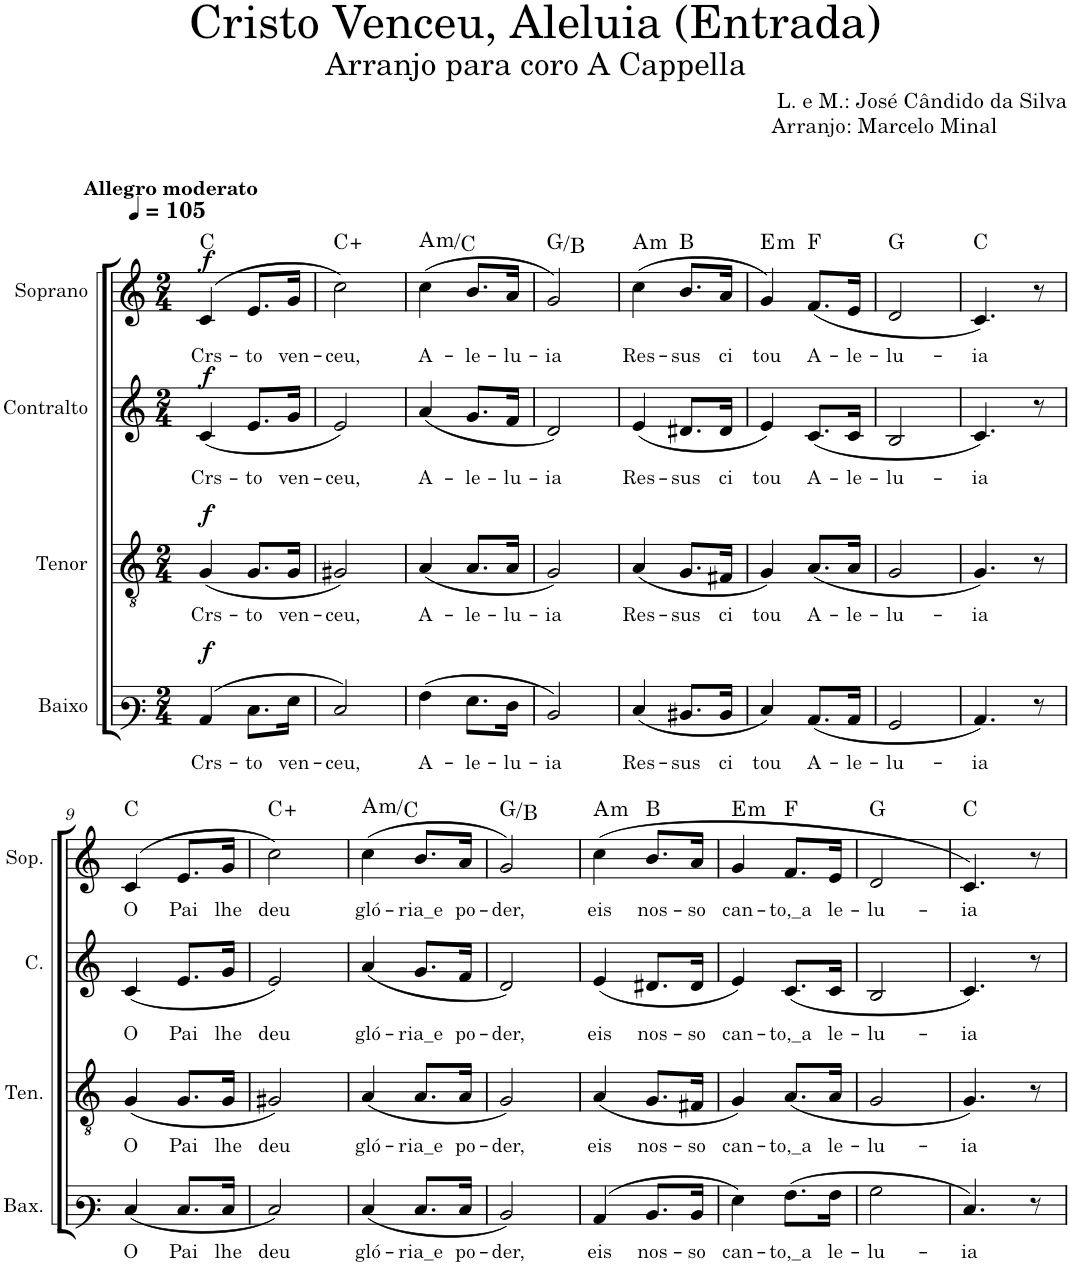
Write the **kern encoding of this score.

**kern	**text	**dynam	**kern	**text	**dynam	**kern	**text	**dynam	**kern	**text	**dynam	**harte
*part4	*part4	*part4	*part3	*part3	*part3	*part2	*part2	*part2	*part1	*part1	*part1	*part1
*staff4	*staff4	*staff4	*staff3	*staff3	*staff3	*staff2	*staff2	*staff2	*staff1	*staff1	*staff1	*
*I"Baixo	*	*	*I"Tenor	*	*	*I"Contralto	*	*	*I"Soprano	*	*	*
*I'Bax.	*	*	*I'Ten.	*	*	*I'C.	*	*	*I'Sop.	*	*	*
*clefF3	*	*	*clefGv2	*	*	*clefG2	*	*	*clefG2	*	*	*
*k[]	*	*	*k[]	*	*	*k[]	*	*	*k[]	*	*	*
*M2/4	*	*	*M2/4	*	*	*M2/4	*	*	*M2/4	*	*	*
=1	=1	=1	=1	=1	=1	=1	=1	=1	=1	=1	=1	=1
!	!	!	!	!	!	!	!	!	!LO:TX:a:B:t=Allegro moderato	!	!	!
!	!LO:LY:b	!LO:DY:a	!	!LO:LY:b	!LO:DY:a	!	!LO:LY:b	!LO:DY:b	!	!LO:LY:b	!LO:DY:b	!
(4C/	Crs-	f	(4G/	Crs-	f	(4c/	Crs-	f	(4c/	Crs-	f	C:maj
!	!LO:LY:b	!	!	!LO:LY:b	!	!	!LO:LY:b	!	!	!LO:LY:b	!	!
8.E\L	-to	.	8.G/L	-to	.	8.e/L	-to	.	8.e/L	-to	.	.
!	!LO:LY:b	!	!	!LO:LY:b	!	!	!LO:LY:b	!	!	!LO:LY:b	!	!
16G\Jk	ven-	.	16G/Jk	ven-	.	16g/Jk	ven-	.	16g/Jk	ven-	.	.
=2	=2	=2	=2	=2	=2	=2	=2	=2	=2	=2	=2	=2
!	!LO:LY:b	!	!	!LO:LY:b	!	!	!LO:LY:b	!	!	!LO:LY:b	!	!
2E/)	-ceu,	.	2G#X/)	-ceu,	.	2e/)	-ceu,	.	2cc\)	-ceu,	.	C:aug
=3	=3	=3	=3	=3	=3	=3	=3	=3	=3	=3	=3	=3
!	!LO:LY:b	!	!	!LO:LY:b	!	!	!LO:LY:b	!	!	!LO:LY:b	!	!LO:H:kt=m
(4A\	A-	.	(4A/	A-	.	(4a/	A-	.	(4cc\	A-	.	A:min/b3
!	!LO:LY:b	!	!	!LO:LY:b	!	!	!LO:LY:b	!	!	!LO:LY:b	!	!
8.G\L	-le-	.	8.A/L	-le-	.	8.g/L	-le-	.	8.b/L	-le-	.	.
!	!LO:LY:b	!	!	!LO:LY:b	!	!	!LO:LY:b	!	!	!LO:LY:b	!	!
16F\Jk	-lu-	.	16A/Jk	-lu-	.	16f/Jk	-lu-	.	16a/Jk	-lu-	.	.
=4	=4	=4	=4	=4	=4	=4	=4	=4	=4	=4	=4	=4
!	!LO:LY:b	!	!	!LO:LY:b	!	!	!LO:LY:b	!	!	!LO:LY:b	!	!
2D/)	-ia	.	2G/)	-ia	.	2d/)	-ia	.	2g/)	-ia	.	G:maj/3
=5	=5	=5	=5	=5	=5	=5	=5	=5	=5	=5	=5	=5
!	!LO:LY:b	!	!	!LO:LY:b	!	!	!LO:LY:b	!	!	!LO:LY:b	!	!LO:H:kt=m
(4E/	Res-	.	(4A/	Res-	.	(4e/	Res-	.	(4cc\	Res-	.	A:min
!	!LO:LY:b	!	!	!LO:LY:b	!	!	!LO:LY:b	!	!	!LO:LY:b	!	!
8.D#X/L	-sus	.	8.G/L	-sus	.	8.d#X/L	-sus	.	8.b/L	-sus	.	B:maj
!	!LO:LY:b	!	!	!LO:LY:b	!	!	!LO:LY:b	!	!	!LO:LY:b	!	!
16D#/Jk	ci	.	16F#X/Jk	ci	.	16d#/Jk	ci	.	16a/Jk	ci	.	.
=6	=6	=6	=6	=6	=6	=6	=6	=6	=6	=6	=6	=6
!	!LO:LY:b	!	!	!LO:LY:b	!	!	!LO:LY:b	!	!	!LO:LY:b	!	!LO:H:kt=m
4E/)	tou	.	4G/)	tou	.	4e/)	tou	.	4g/)	tou	.	E:min
!	!LO:LY:b	!	!	!LO:LY:b	!	!	!LO:LY:b	!	!	!LO:LY:b	!	!
(8.C/L	A-	.	(8.A/L	A-	.	(8.c/L	A-	.	(8.f/L	A-	.	F:maj
!	!LO:LY:b	!	!	!LO:LY:b	!	!	!LO:LY:b	!	!	!LO:LY:b	!	!
16C/Jk	-le-	.	16A/Jk	-le-	.	16c/Jk	-le-	.	16e/Jk	-le-	.	.
=7	=7	=7	=7	=7	=7	=7	=7	=7	=7	=7	=7	=7
!	!LO:LY:b	!	!	!LO:LY:b	!	!	!LO:LY:b	!	!	!LO:LY:b	!	!
2BB/	-lu-	.	2G/	-lu-	.	2B/	-lu-	.	2d/	-lu-	.	G:maj
=8	=8	=8	=8	=8	=8	=8	=8	=8	=8	=8	=8	=8
!	!LO:LY:b	!	!	!LO:LY:b	!	!	!LO:LY:b	!	!	!LO:LY:b	!	!
4.C/)	-ia	.	4.G/)	-ia	.	4.c/)	-ia	.	4.c/)	-ia	.	C:maj
8r	.	.	8r	.	.	8r	.	.	8r	.	.	.
!!LO:LB:g=z
=9	=9	=9	=9	=9	=9	=9	=9	=9	=9	=9	=9	=9
!	!LO:LY:b	!	!	!LO:LY:b	!	!	!LO:LY:b	!	!	!LO:LY:b	!	!
(4E/	O	.	(4G/	O	.	(4c/	O	.	(4c/	O	.	C:maj
!	!LO:LY:b	!	!	!LO:LY:b	!	!	!LO:LY:b	!	!	!LO:LY:b	!	!
8.E/L	Pai	.	8.G/L	Pai	.	8.e/L	Pai	.	8.e/L	Pai	.	.
!	!LO:LY:b	!	!	!LO:LY:b	!	!	!LO:LY:b	!	!	!LO:LY:b	!	!
16E/Jk	lhe	.	16G/Jk	lhe	.	16g/Jk	lhe	.	16g/Jk	lhe	.	.
=10	=10	=10	=10	=10	=10	=10	=10	=10	=10	=10	=10	=10
!	!LO:LY:b	!	!	!LO:LY:b	!	!	!LO:LY:b	!	!	!LO:LY:b	!	!
2E/)	deu	.	2G#X/)	deu	.	2e/)	deu	.	2cc\)	deu	.	C:aug
=11	=11	=11	=11	=11	=11	=11	=11	=11	=11	=11	=11	=11
!	!LO:LY:b	!	!	!LO:LY:b	!	!	!LO:LY:b	!	!	!LO:LY:b	!	!LO:H:kt=m
(4E/	gló-	.	(4A/	gló-	.	(4a/	gló-	.	(4cc\	gló-	.	A:min/b3
!	!LO:LY:b	!	!	!LO:LY:b	!	!	!LO:LY:b	!	!	!LO:LY:b	!	!
8.E/L	-ria_e	.	8.A/L	-ria_e	.	8.g/L	-ria_e	.	8.b/L	-ria_e	.	.
!	!LO:LY:b	!	!	!LO:LY:b	!	!	!LO:LY:b	!	!	!LO:LY:b	!	!
16E/Jk	po-	.	16A/Jk	po-	.	16f/Jk	po-	.	16a/Jk	po-	.	.
=12	=12	=12	=12	=12	=12	=12	=12	=12	=12	=12	=12	=12
!	!LO:LY:b	!	!	!LO:LY:b	!	!	!LO:LY:b	!	!	!LO:LY:b	!	!
2D/)	-der,	.	2G/)	-der,	.	2d/)	-der,	.	2g/)	-der,	.	G:maj/3
=13	=13	=13	=13	=13	=13	=13	=13	=13	=13	=13	=13	=13
!	!LO:LY:b	!	!	!LO:LY:b	!	!	!LO:LY:b	!	!	!LO:LY:b	!	!LO:H:kt=m
(4C/	eis	.	(4A/	eis	.	(4e/	eis	.	(4cc\	eis	.	A:min
!	!LO:LY:b	!	!	!LO:LY:b	!	!	!LO:LY:b	!	!	!LO:LY:b	!	!
8.D/L	nos-	.	8.G/L	nos-	.	8.d#X/L	nos-	.	8.b/L	nos-	.	B:maj
!	!LO:LY:b	!	!	!LO:LY:b	!	!	!LO:LY:b	!	!	!LO:LY:b	!	!
16D/Jk	-so	.	16F#X/Jk	-so	.	16d#/Jk	-so	.	16a/Jk	-so	.	.
=14	=14	=14	=14	=14	=14	=14	=14	=14	=14	=14	=14	=14
!	!LO:LY:b	!	!	!LO:LY:b	!	!	!LO:LY:b	!	!	!LO:LY:b	!	!LO:H:kt=m
4G\)	can-	.	4G/)	can-	.	4e/)	can-	.	4g/	can-	.	E:min
!	!LO:LY:b	!	!	!LO:LY:b	!	!	!LO:LY:b	!	!	!LO:LY:b	!	!
(8.A\L	-to,_a	.	(8.A/L	-to,_a	.	(8.c/L	-to,_a	.	8.f/L	-to,_a	.	F:maj
!	!LO:LY:b	!	!	!LO:LY:b	!	!	!LO:LY:b	!	!	!LO:LY:b	!	!
16A\Jk	le-	.	16A/Jk	le-	.	16c/Jk	le-	.	16e/Jk	le-	.	.
=15	=15	=15	=15	=15	=15	=15	=15	=15	=15	=15	=15	=15
!	!LO:LY:b	!	!	!LO:LY:b	!	!	!LO:LY:b	!	!	!LO:LY:b	!	!
2B\	-lu-	.	2G/	-lu-	.	2B/	-lu-	.	2d/	-lu-	.	G:maj
=16	=16	=16	=16	=16	=16	=16	=16	=16	=16	=16	=16	=16
!	!LO:LY:b	!	!	!LO:LY:b	!	!	!LO:LY:b	!	!	!LO:LY:b	!	!
4.E/)	-ia	.	4.G/)	-ia	.	4.c/)	-ia	.	4.c/)	-ia	.	C:maj
8r	.	.	8r	.	.	8r	.	.	8r	.	.	.
=	=	=	=	=	=	=	=	=	=	=	=	=
*-	*-	*-	*-	*-	*-	*-	*-	*-	*-	*-	*-	*-
